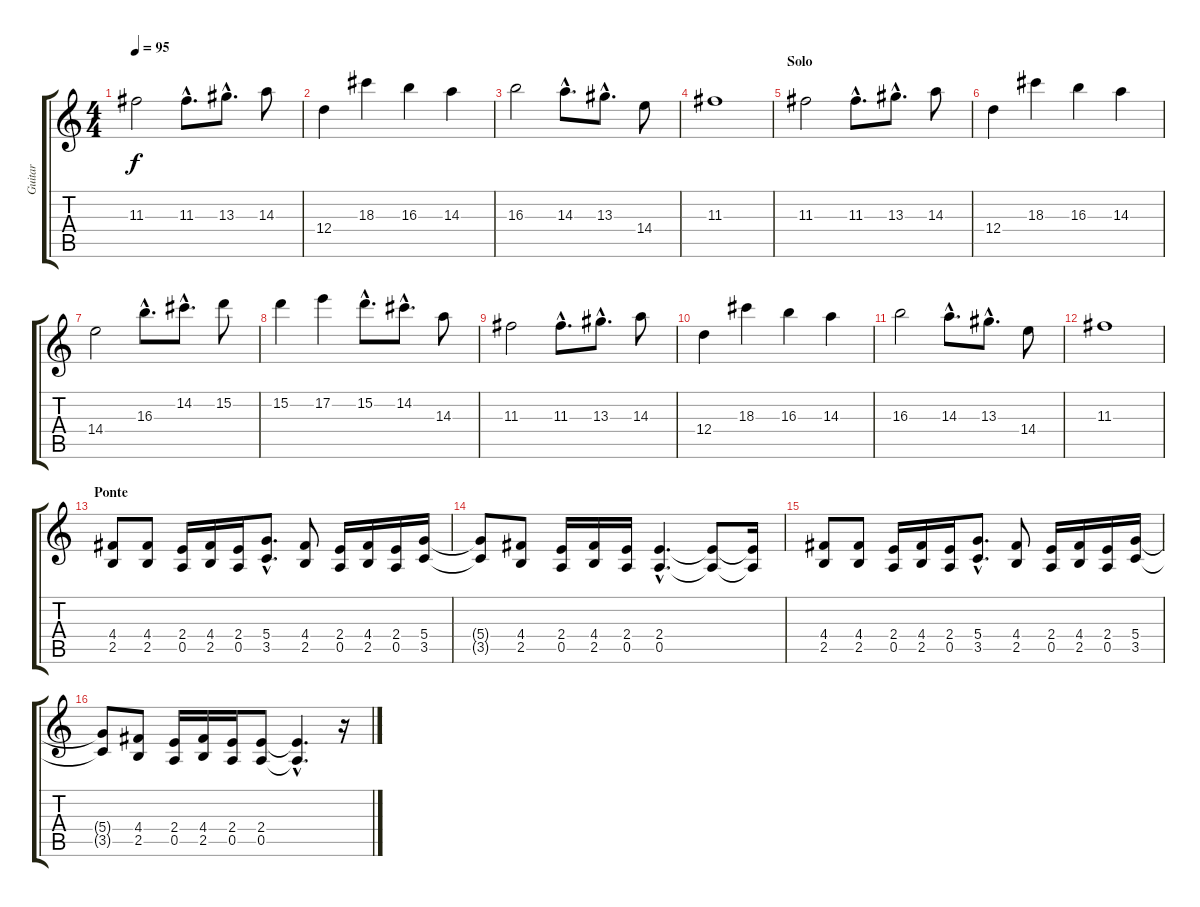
\track ("Guitar" "Guitar") {instrument distortionguitar}
\staff {score tabs}
\tuning (E4 B3 G3 D3 A2 E2) {hide}
\ts (4 4)
\tempo 95
\clef g2
\ks c
11.3.2{dy f} 11.3{hac}.8{d} 13.3{hac}.8{d} 14.3.8 |
12.4.4 18.3.4 16.3.4 14.3.4 |
16.3.2 14.3{hac}.8{d} 13.3{hac}.8{d} 14.4.8 |
11.3.1 |
\section ("" "Solo")
11.3.2 11.3{hac}.8{d} 13.3{hac}.8{d} 14.3.8 |
12.4.4 18.3.4 16.3.4 14.3.4 |
14.4.2 16.3{hac}.8{d} 14.2{hac}.8{d} 15.2.8 |
15.2.4 17.2.4 15.2{hac}.8{d} 14.2{hac}.8{d} 14.3.8 |
11.3.2 11.3{hac}.8{d} 13.3{hac}.8{d} 14.3.8 |
12.4.4 18.3.4 16.3.4 14.3.4 |
16.3.2 14.3{hac}.8{d} 13.3{hac}.8{d} 14.4.8 |
11.3.1 |
\section ("" "Ponte")
(4.4 2.5).8 (4.4 2.5).8 (2.4 0.5).16 (4.4 2.5).16 (2.4 0.5).16 (5.4{hac} 3.5{hac}).8{d} (4.4 2.5).8 (2.4 0.5).16 (4.4 2.5).16 (2.4 0.5).16 (5.4 3.5).16 |
(5.4{t} 3.5{t}).8 (4.4 2.5).8 (2.4 0.5).16 (4.4 2.5).16 (2.4 0.5).16 (2.4{hac} 0.5{hac}).4{d} (2.4{t} 0.5{t}).8 (2.4{t} 0.5{t}).16 |
(4.4 2.5).8 (4.4 2.5).8 (2.4 0.5).16 (4.4 2.5).16 (2.4 0.5).16 (5.4{hac} 3.5{hac}).8{d} (4.4 2.5).8 (2.4 0.5).16 (4.4 2.5).16 (2.4 0.5).16 (5.4 3.5).16 |
(5.4{t} 3.5{t}).8 (4.4 2.5).8 (2.4 0.5).16 (4.4 2.5).16 (2.4 0.5).16 (2.4 0.5).8 (2.4{hac t} 0.5{hac t}).4{d} r.16
